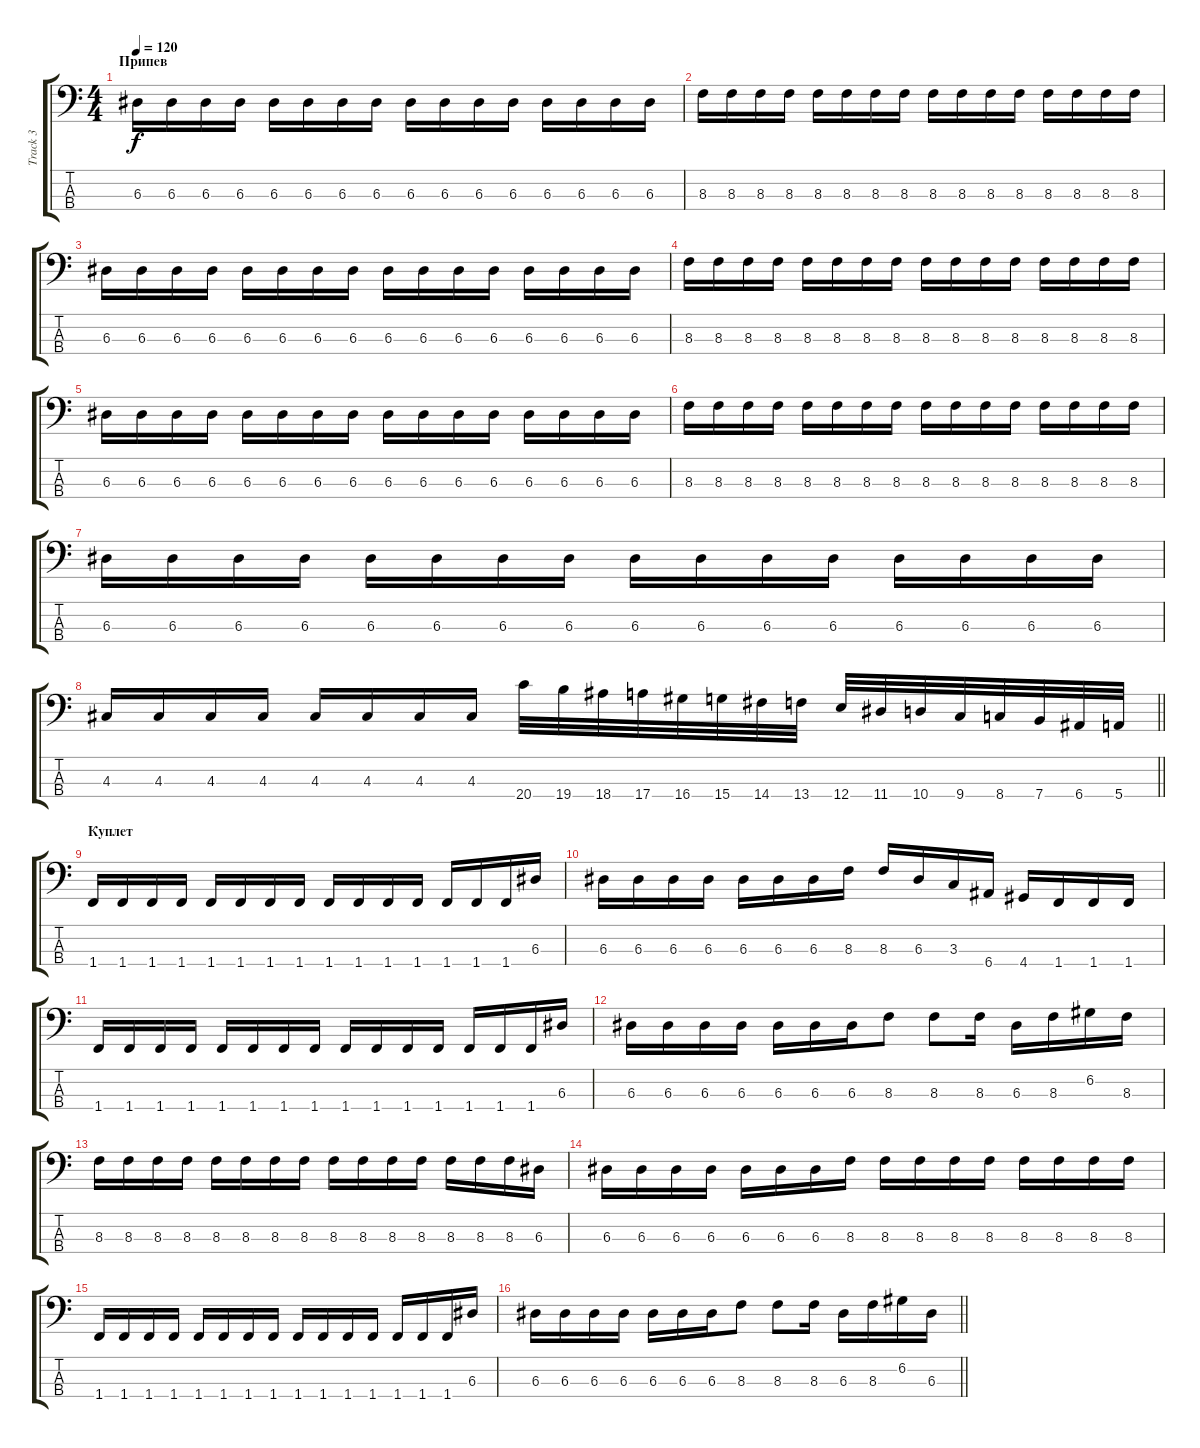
\track ("Track 3" "Track 3") {instrument electricbassfinger}
\staff {score tabs}
\tuning (G2 D2 A1 E1) {hide}
\ts (4 4)
\section ("" "Припев")
\tempo 120
\clef f4
\ks c
6.3.16{dy f} 6.3.16 6.3.16 6.3.16 6.3.16 6.3.16 6.3.16 6.3.16 6.3.16 6.3.16 6.3.16 6.3.16 6.3.16 6.3.16 6.3.16 6.3.16 |
8.3.16 8.3.16 8.3.16 8.3.16 8.3.16 8.3.16 8.3.16 8.3.16 8.3.16 8.3.16 8.3.16 8.3.16 8.3.16 8.3.16 8.3.16 8.3.16 |
6.3.16 6.3.16 6.3.16 6.3.16 6.3.16 6.3.16 6.3.16 6.3.16 6.3.16 6.3.16 6.3.16 6.3.16 6.3.16 6.3.16 6.3.16 6.3.16 |
8.3.16 8.3.16 8.3.16 8.3.16 8.3.16 8.3.16 8.3.16 8.3.16 8.3.16 8.3.16 8.3.16 8.3.16 8.3.16 8.3.16 8.3.16 8.3.16 |
6.3.16 6.3.16 6.3.16 6.3.16 6.3.16 6.3.16 6.3.16 6.3.16 6.3.16 6.3.16 6.3.16 6.3.16 6.3.16 6.3.16 6.3.16 6.3.16 |
8.3.16 8.3.16 8.3.16 8.3.16 8.3.16 8.3.16 8.3.16 8.3.16 8.3.16 8.3.16 8.3.16 8.3.16 8.3.16 8.3.16 8.3.16 8.3.16 |
6.3.16 6.3.16 6.3.16 6.3.16 6.3.16 6.3.16 6.3.16 6.3.16 6.3.16 6.3.16 6.3.16 6.3.16 6.3.16 6.3.16 6.3.16 6.3.16 |
\barLineRight lightlight
4.3.16 4.3.16 4.3.16 4.3.16 4.3.16 4.3.16 4.3.16 4.3.16 20.4.32 19.4.32 18.4.32 17.4.32 16.4.32 15.4.32 14.4.32 13.4.32 12.4.32 11.4.32 10.4.32 9.4.32 8.4.32 7.4.32 6.4.32 5.4.32 |
\section ("" "Куплет")
1.4.16 1.4.16 1.4.16 1.4.16 1.4.16 1.4.16 1.4.16 1.4.16 1.4.16 1.4.16 1.4.16 1.4.16 1.4.16 1.4.16 1.4.16 6.3.16 |
6.3.16 6.3.16 6.3.16 6.3.16 6.3.16 6.3.16 6.3.16 8.3.16 8.3.16 6.3.16 3.3.16 6.4.16 4.4.16 1.4.16 1.4.16 1.4.16 |
1.4.16 1.4.16 1.4.16 1.4.16 1.4.16 1.4.16 1.4.16 1.4.16 1.4.16 1.4.16 1.4.16 1.4.16 1.4.16 1.4.16 1.4.16 6.3.16 |
6.3.16 6.3.16 6.3.16 6.3.16 6.3.16 6.3.16 6.3.16 8.3.8 8.3.8 8.3.16 6.3.16 8.3.16 6.2.16 8.3.16 |
8.3.16 8.3.16 8.3.16 8.3.16 8.3.16 8.3.16 8.3.16 8.3.16 8.3.16 8.3.16 8.3.16 8.3.16 8.3.16 8.3.16 8.3.16 6.3.16 |
6.3.16 6.3.16 6.3.16 6.3.16 6.3.16 6.3.16 6.3.16 8.3.16 8.3.16 8.3.16 8.3.16 8.3.16 8.3.16 8.3.16 8.3.16 8.3.16 |
1.4.16 1.4.16 1.4.16 1.4.16 1.4.16 1.4.16 1.4.16 1.4.16 1.4.16 1.4.16 1.4.16 1.4.16 1.4.16 1.4.16 1.4.16 6.3.16 |
\barLineRight lightlight
6.3.16 6.3.16 6.3.16 6.3.16 6.3.16 6.3.16 6.3.16 8.3.8 8.3.8 8.3.16 6.3.16 8.3.16 6.2.16 6.3.16
